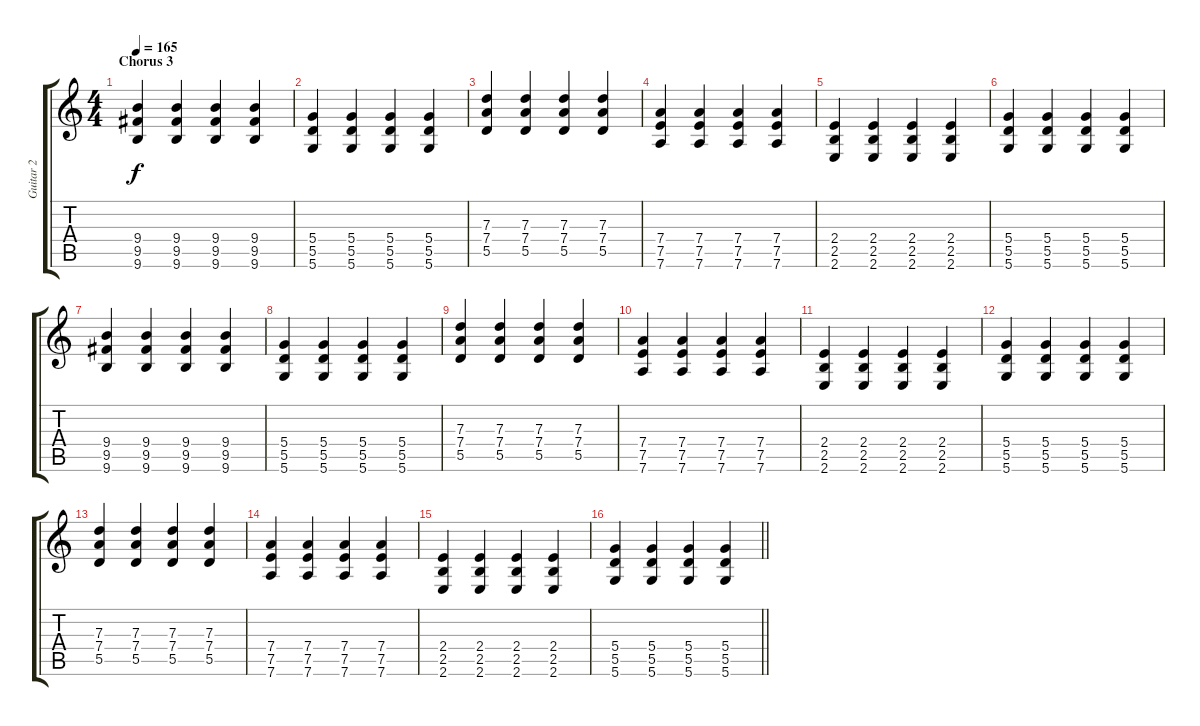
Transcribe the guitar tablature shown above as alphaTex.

\track ("Guitar 2" "Guitar 2") {instrument overdrivenguitar}
\staff {score tabs}
\tuning (E4 B3 G3 D3 A2 D2) {hide}
\ts (4 4)
\section ("" "Chorus 3")
\tempo 165
\clef g2
\ks c
(9.4 9.5 9.6).4{dy f} (9.4 9.5 9.6).4 (9.4 9.5 9.6).4 (9.4 9.5 9.6).4 |
(5.4 5.5 5.6).4 (5.4 5.5 5.6).4 (5.4 5.5 5.6).4 (5.4 5.5 5.6).4 |
(7.3 7.4 5.5).4 (7.3 7.4 5.5).4 (7.3 7.4 5.5).4 (7.3 7.4 5.5).4 |
(7.4 7.5 7.6).4 (7.4 7.5 7.6).4 (7.4 7.5 7.6).4 (7.4 7.5 7.6).4 |
(2.4 2.5 2.6).4 (2.4 2.5 2.6).4 (2.4 2.5 2.6).4 (2.4 2.5 2.6).4 |
(5.4 5.5 5.6).4 (5.4 5.5 5.6).4 (5.4 5.5 5.6).4 (5.4 5.5 5.6).4 |
(9.4 9.5 9.6).4 (9.4 9.5 9.6).4 (9.4 9.5 9.6).4 (9.4 9.5 9.6).4 |
(5.4 5.5 5.6).4 (5.4 5.5 5.6).4 (5.4 5.5 5.6).4 (5.4 5.5 5.6).4 |
(7.3 7.4 5.5).4 (7.3 7.4 5.5).4 (7.3 7.4 5.5).4 (7.3 7.4 5.5).4 |
(7.4 7.5 7.6).4 (7.4 7.5 7.6).4 (7.4 7.5 7.6).4 (7.4 7.5 7.6).4 |
(2.4 2.5 2.6).4 (2.4 2.5 2.6).4 (2.4 2.5 2.6).4 (2.4 2.5 2.6).4 |
(5.4 5.5 5.6).4 (5.4 5.5 5.6).4 (5.4 5.5 5.6).4 (5.4 5.5 5.6).4 |
(7.3 7.4 5.5).4 (7.3 7.4 5.5).4 (7.3 7.4 5.5).4 (7.3 7.4 5.5).4 |
(7.4 7.5 7.6).4 (7.4 7.5 7.6).4 (7.4 7.5 7.6).4 (7.4 7.5 7.6).4 |
(2.4 2.5 2.6).4 (2.4 2.5 2.6).4 (2.4 2.5 2.6).4 (2.4 2.5 2.6).4 |
\barLineRight lightlight
(5.4 5.5 5.6).4 (5.4 5.5 5.6).4 (5.4 5.5 5.6).4 (5.4 5.5 5.6).4
